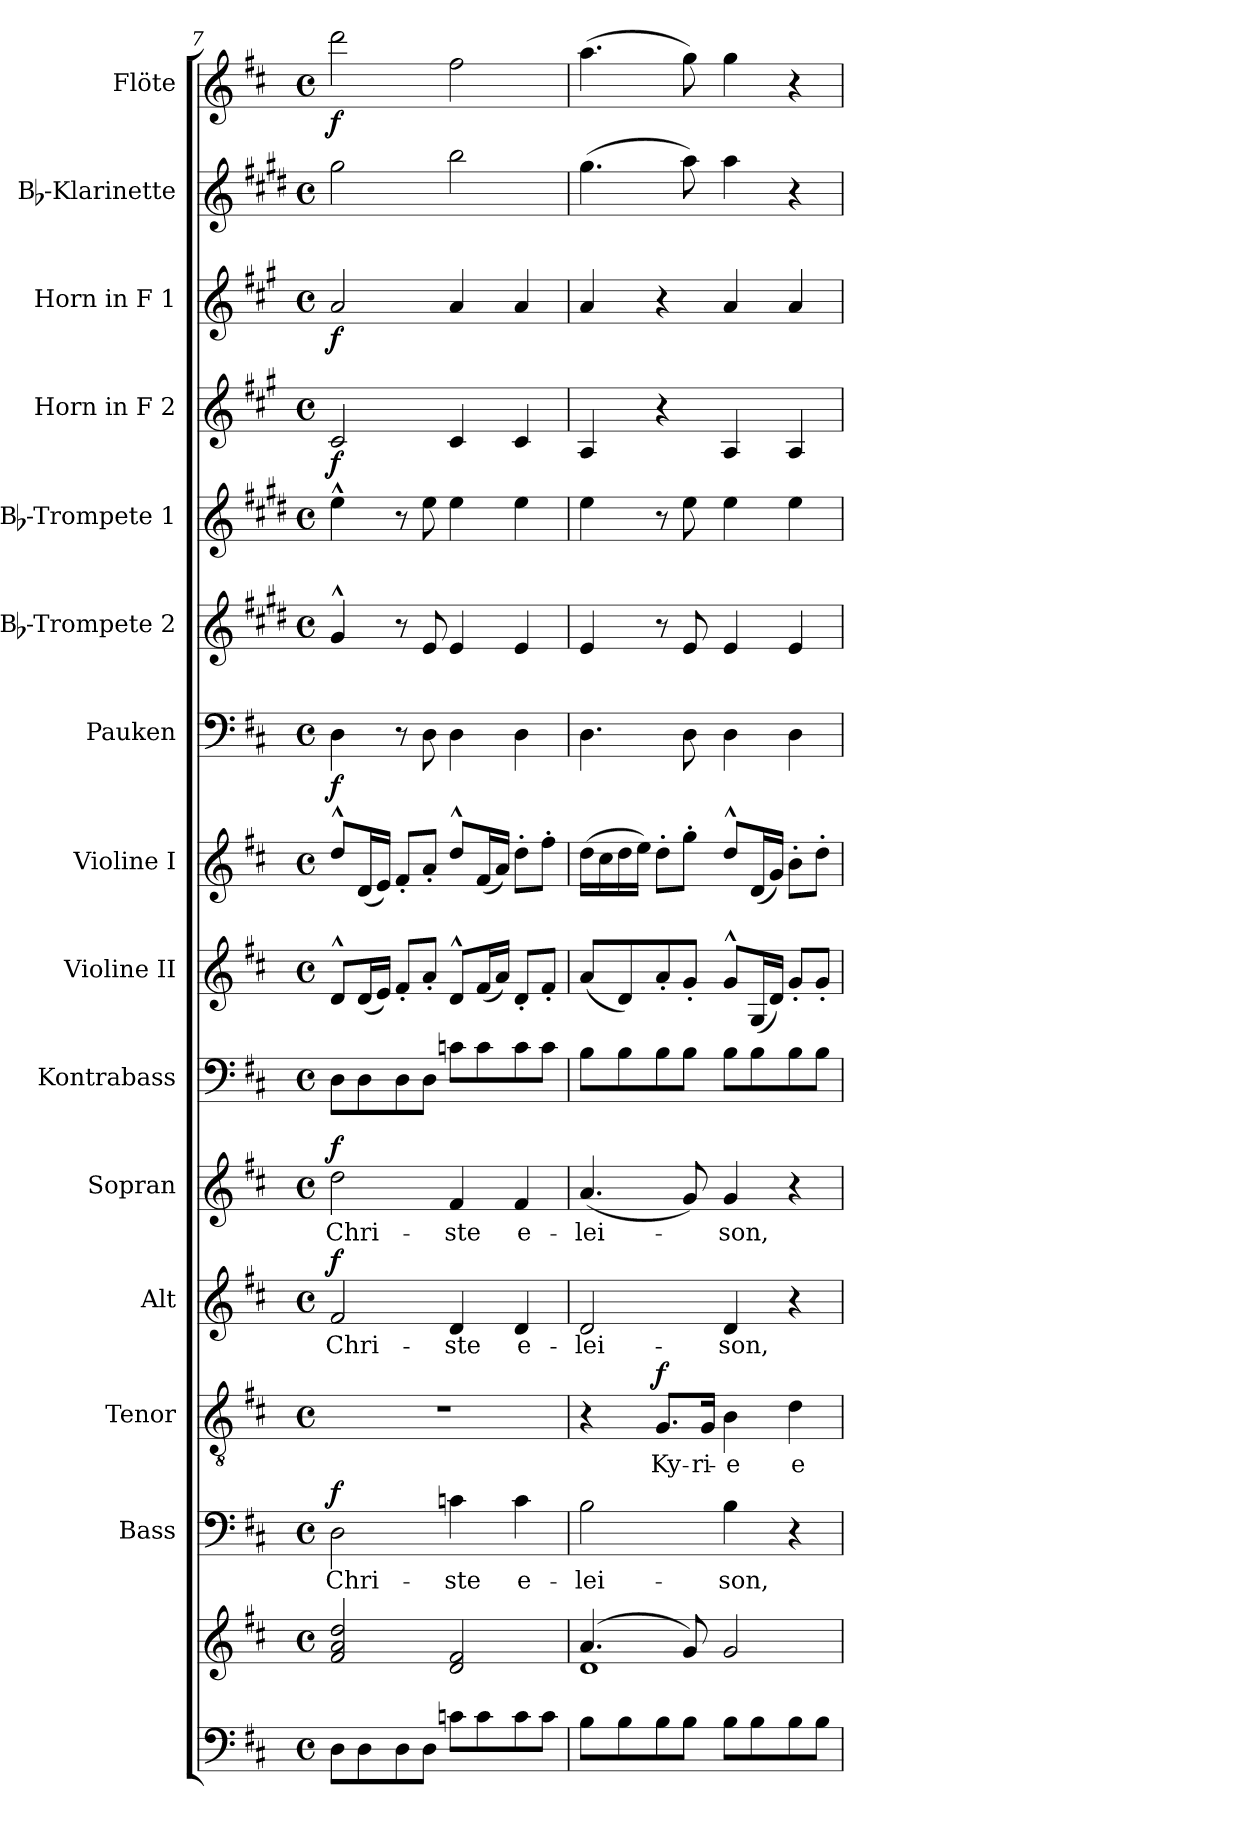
**kern	**kern	**kern	**text	**dynam	**kern	**text	**dynam	**kern	**text	**dynam	**kern	**text	**dynam	**kern	**kern	**kern	**kern	**dynam	**kern	**kern	**kern	**dynam	**kern	**dynam	**kern	**kern	**dynam
*part15	*part15	*part14	*part14	*part14	*part13	*part13	*part13	*part12	*part12	*part12	*part11	*part11	*part11	*part10	*part9	*part8	*part7	*part7	*part6	*part5	*part4	*part4	*part3	*part3	*part2	*part1	*part1
*staff16	*staff15	*staff14	*staff14	*staff14	*staff13	*staff13	*staff13	*staff12	*staff12	*staff12	*staff11	*staff11	*staff11	*staff10	*staff9	*staff8	*staff7	*staff7	*staff6	*staff5	*staff4	*staff4	*staff3	*staff3	*staff2	*staff1	*staff1
*	*	*I"Bass	*	*	*I"Tenor	*	*	*I"Alt	*	*	*I"Sopran	*	*	*I"Kontrabass	*I"Violine II	*I"Violine I	*I"Pauken	*	*I"Bb-Trompete 2	*I"Bb-Trompete 1	*I"Horn in F 2	*	*I"Horn in F 1	*	*I"Bb-Klarinette	*I"Flöte	*
*	*	*I'B.	*	*	*I'T.	*	*	*I'A.	*	*	*I'S.	*	*	*I'Kb.	*I'Vl. II	*I'Vl. I	*I'Pk.	*	*I'Bb Trp. 2	*I'Bb Trp. 1	*	*	*	*	*I'Bb Kl.	*I'Fl.	*
!!LO:PB:g=z
*clefF4	*clefG2	*clefF4	*	*	*clefGv2	*	*	*clefG2	*	*	*clefG2	*	*	*clefF4	*clefG2	*clefG2	*clefF4	*	*clefG2	*clefG2	*clefG2	*	*clefG2	*	*clefG2	*clefG2	*
*	*	*	*	*	*	*	*	*	*	*	*	*	*	*ITrd7c12	*	*	*	*	*ITrd1c2	*ITrd1c2	*ITrd4c7	*	*ITrd4c7	*	*ITrd1c2	*	*
*k[f#c#]	*k[f#c#]	*k[f#c#]	*	*	*k[f#c#]	*	*	*k[f#c#]	*	*	*k[f#c#]	*	*	*k[f#c#]	*k[f#c#]	*k[f#c#]	*k[f#c#]	*	*k[f#c#]	*k[f#c#]	*k[f#c#]	*	*k[f#c#]	*	*k[f#c#]	*k[f#c#]	*
*D:	*D:	*D:	*	*	*D:	*	*	*D:	*	*	*D:	*	*	*D:	*D:	*D:	*D:	*	*D:	*D:	*D:	*	*D:	*	*D:	*D:	*
*M4/4	*M4/4	*M4/4	*	*	*M4/4	*	*	*M4/4	*	*	*M4/4	*	*	*M4/4	*M4/4	*M4/4	*M4/4	*	*M4/4	*M4/4	*M4/4	*	*M4/4	*	*M4/4	*M4/4	*
*met(c)	*met(c)	*met(c)	*	*	*met(c)	*	*	*met(c)	*	*	*met(c)	*	*	*met(c)	*met(c)	*met(c)	*met(c)	*	*met(c)	*met(c)	*met(c)	*	*met(c)	*	*met(c)	*met(c)	*
=7	=7	=7	=7	=7	=7	=7	=7	=7	=7	=7	=7	=7	=7	=7	=7	=7	=7	=7	=7	=7	=7	=7	=7	=7	=7	=7	=7
!	!	!	!LO:LY:b	!LO:DY:a	!	!	!	!	!LO:LY:b	!LO:DY:a	!	!LO:LY:b	!LO:DY:a	!	!	!	!	!LO:DY:b	!	!	!	!LO:DY:b	!	!LO:DY:b	!	!	!LO:DY:b
8D\L	2f#/ 2a/ 2dd/	2D\	Chri-	f	1r	.	.	2f#/	Chri-	f	2dd\	Chri-	f	8DD\L	8d^^</L	8dd^^</L	4D\	f	4f#^^</	4dd^^>\	2F#/	f	2d/	f	2ff#\	2ddd\	f
8D\	.	.	.	.	.	.	.	.	.	.	.	.	.	8DD\	(<16d/L	(<16d/L	.	.	.	.	.	.	.	.	.	.	.
.	.	.	.	.	.	.	.	.	.	.	.	.	.	.	16e/JJ)	16e/JJ)	.	.	.	.	.	.	.	.	.	.	.
8D\	.	.	.	.	.	.	.	.	.	.	.	.	.	8DD\	8f#'</L	8f#'</L	8r	.	8r	8r	.	.	.	.	.	.	.
8D\J	.	.	.	.	.	.	.	.	.	.	.	.	.	8DD\J	8a'</J	8a'</J	8D\	.	8d/	8dd\	.	.	.	.	.	.	.
!	!	!	!LO:LY:b	!	!	!	!	!	!LO:LY:b	!	!	!LO:LY:b	!	!	!	!	!	!	!	!	!	!	!	!	!	!	!
8cn\L	2d/ 2f#/	4cn\	-ste	.	.	.	.	4d/	-ste	.	4f#/	-ste	.	8Cn\L	8d^^</L	8dd^^</L	4D\	.	4d/	4dd\	4F#/	.	4d/	.	2aa\	2ff#\	.
8c\	.	.	.	.	.	.	.	.	.	.	.	.	.	8C\	(<16f#/L	(<16f#/L	.	.	.	.	.	.	.	.	.	.	.
.	.	.	.	.	.	.	.	.	.	.	.	.	.	.	16a/JJ)	16a/JJ)	.	.	.	.	.	.	.	.	.	.	.
!	!	!	!LO:LY:b	!	!	!	!	!	!LO:LY:b	!	!	!LO:LY:b	!	!	!	!	!	!	!	!	!	!	!	!	!	!	!
8c\	.	4c\	e-	.	.	.	.	4d/	e-	.	4f#/	e-	.	8C\	8d'</L	8dd'>\L	4D\	.	4d/	4dd\	4F#/	.	4d/	.	.	.	.
8c\J	.	.	.	.	.	.	.	.	.	.	.	.	.	8C\J	8f#'</J	8ff#'>\J	.	.	.	.	.	.	.	.	.	.	.
=8	=8	=8	=8	=8	=8	=8	=8	=8	=8	=8	=8	=8	=8	=8	=8	=8	=8	=8	=8	=8	=8	=8	=8	=8	=8	=8	=8
*	*^	*	*	*	*	*	*	*	*	*	*	*	*	*	*	*	*	*	*	*	*	*	*	*	*	*	*
!	!	!	!	!LO:LY:b	!	!	!	!	!	!LO:LY:b	!	!	!LO:LY:b	!	!	!	!	!	!	!	!	!	!	!	!	!	!	!
8B\L	(4.a/	1d	2B\	-lei-	.	4r	.	.	2d/	-lei-	.	(<4.a/	-lei-	.	8BB\L	(<8a/L	(>16dd\LL	4.D\	.	4d/	4dd\	4D/	.	4d/	.	(>4.ff#\	(>4.aa\	.
.	.	.	.	.	.	.	.	.	.	.	.	.	.	.	.	.	16cc#\	.	.	.	.	.	.	.	.	.	.	.
8B\	.	.	.	.	.	.	.	.	.	.	.	.	.	.	8BB\	8d/)	16dd\	.	.	.	.	.	.	.	.	.	.	.
.	.	.	.	.	.	.	.	.	.	.	.	.	.	.	.	.	16ee\JJ)	.	.	.	.	.	.	.	.	.	.	.
!	!	!	!	!	!	!	!LO:LY:b	!LO:DY:a	!	!	!	!	!	!	!	!	!	!	!	!	!	!	!	!	!	!	!	!
8B\	.	.	.	.	.	8.G/L	Ky-	f	.	.	.	.	.	.	8BB\	8a'</	8dd'>\L	.	.	8r	8r	4r	.	4r	.	.	.	.
8B\J	8g/)	.	.	.	.	.	.	.	.	.	.	8g/)	.	.	8BB\J	8g'</J	8gg'>\J	8D\	.	8d/	8dd\	.	.	.	.	8gg\)	8gg\)	.
!	!	!	!	!	!	!	!LO:LY:b	!	!	!	!	!	!	!	!	!	!	!	!	!	!	!	!	!	!	!	!	!
.	.	.	.	.	.	16G/Jk	-ri-	.	.	.	.	.	.	.	.	.	.	.	.	.	.	.	.	.	.	.	.	.
!	!	!	!	!LO:LY:b	!	!	!LO:LY:b	!	!	!LO:LY:b	!	!	!LO:LY:b	!	!	!	!	!	!	!	!	!	!	!	!	!	!	!
8B\L	2g/	.	4B\	-son,	.	4B\	-e	.	4d/	-son,	.	4g/	-son,	.	8BB\L	8g^^</L	8dd^^</L	4D\	.	4d/	4dd\	4D/	.	4d/	.	4gg\	4gg\	.
8B\	.	.	.	.	.	.	.	.	.	.	.	.	.	.	8BB\	(<16G/L	(<16d/L	.	.	.	.	.	.	.	.	.	.	.
.	.	.	.	.	.	.	.	.	.	.	.	.	.	.	.	16d/JJ)	16g/JJ)	.	.	.	.	.	.	.	.	.	.	.
!	!	!	!	!	!	!	!LO:LY:b	!	!	!	!	!	!	!	!	!	!	!	!	!	!	!	!	!	!	!	!	!
8B\	.	.	4r	.	.	4d\	e-	.	4r	.	.	4r	.	.	8BB\	8g'</L	8b'>\L	4D\	.	4d/	4dd\	4D/	.	4d/	.	4r	4r	.
8B\J	.	.	.	.	.	.	.	.	.	.	.	.	.	.	8BB\J	8g'</J	8dd'>\J	.	.	.	.	.	.	.	.	.	.	.
*	*v	*v	*	*	*	*	*	*	*	*	*	*	*	*	*	*	*	*	*	*	*	*	*	*	*	*	*	*
=	=	=	=	=	=	=	=	=	=	=	=	=	=	=	=	=	=	=	=	=	=	=	=	=	=	=	=
*-	*-	*-	*-	*-	*-	*-	*-	*-	*-	*-	*-	*-	*-	*-	*-	*-	*-	*-	*-	*-	*-	*-	*-	*-	*-	*-	*-
